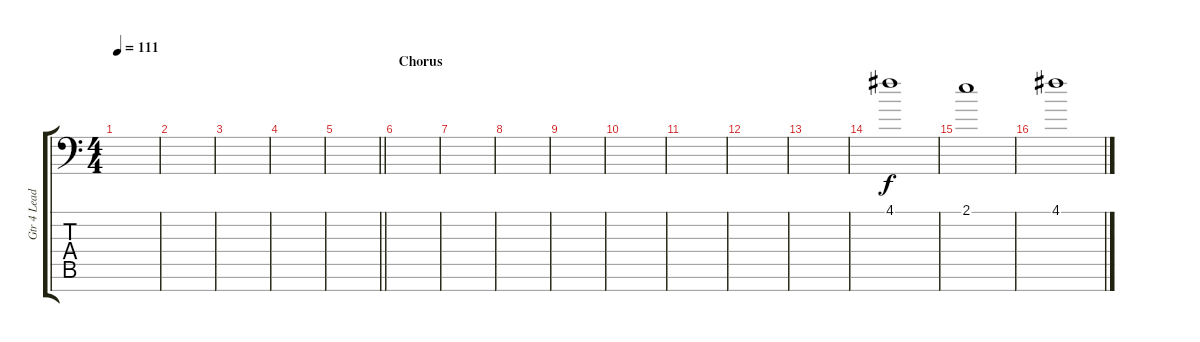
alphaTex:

\track ("Gtr 4 Lead Dbl" "Gtr 4 Lead") {instrument overdrivenguitar}
\staff {score tabs}
\tuning (D4 A3 F3 C3 G2 D2 A1) {hide}
\ts (4 4)
\tempo 111
\clef f4
\ks c
|
|
|
|
\barLineRight lightlight
|
\section ("" "Chorus")
|
|
|
|
|
|
|
|
4.1.1 |
2.1.1 |
4.1.1
